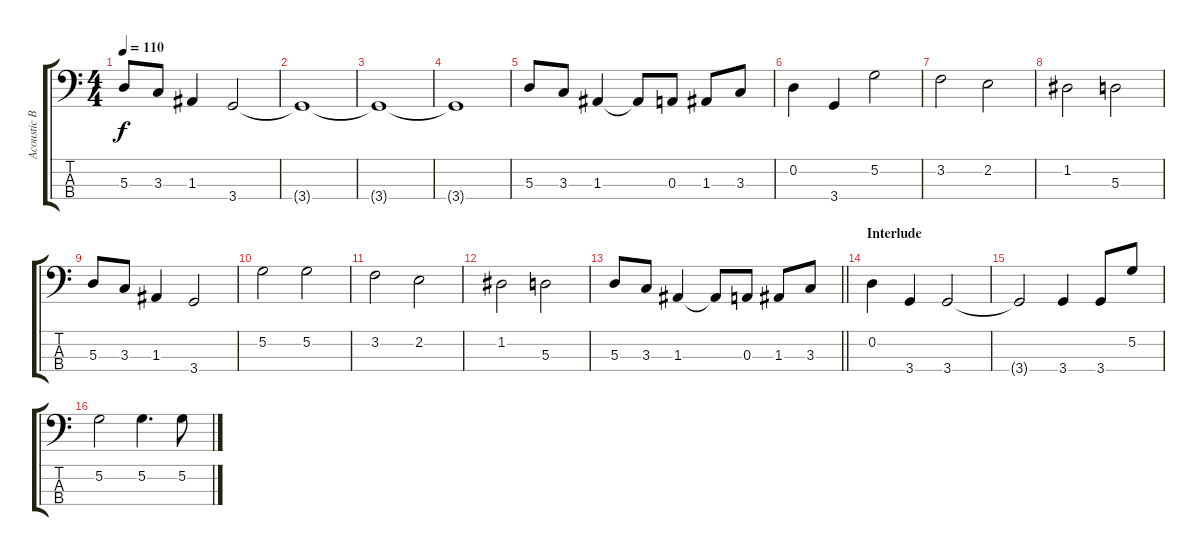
\track ("Acoustic Bass" "Acoustic B") {instrument contrabass}
\staff {score tabs}
\tuning (G2 D2 A1 E1) {hide}
\ts (4 4)
\tempo 110
\clef f4
\ks c
5.3.8{dy f} 3.3.8 1.3.4 3.4.2 |
3.4{t}.1 |
3.4{t}.1 |
3.4{t}.1 |
5.3.8 3.3.8 1.3.4 1.3{t}.8 0.3.8 1.3.8 3.3.8 |
0.2.4 3.4.4 5.2.2 |
3.2.2 2.2.2 |
1.2.2 5.3.2 |
5.3.8 3.3.8 1.3.4 3.4.2 |
5.2.2 5.2.2 |
3.2.2 2.2.2 |
1.2.2 5.3.2 |
\barLineRight lightlight
5.3.8 3.3.8 1.3.4 1.3{t}.8 0.3.8 1.3.8 3.3.8 |
\section ("" "Interlude")
0.2.4 3.4.4 3.4.2 |
3.4{t}.2 3.4.4 3.4.8 5.2.8 |
5.2.2 5.2.4{d} 5.2.8
